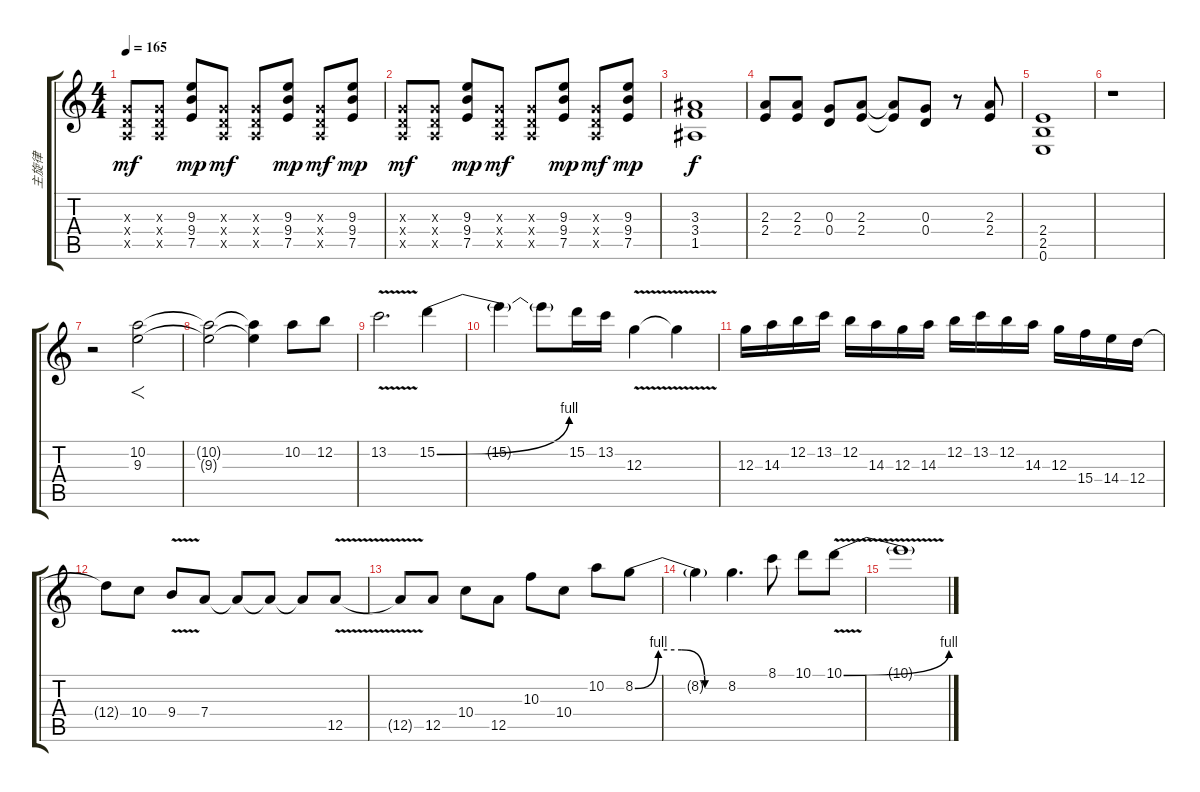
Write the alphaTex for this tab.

\track ("主旋律" "主旋律") {instrument overdrivenguitar}
\staff {score tabs}
\tuning (E4 B3 G3 D3 A2 E2) {hide}
\ts (4 4)
\tempo 165
\clef g2
\ks c
(0.3{x} 0.4{x} 0.5{x}).8{dy mf} (0.3{x} 0.4{x} 0.5{x}).8 (9.3 9.4 7.5).8{dy mp} (0.3{x} 0.4{x} 0.5{x}).8{dy mf} (0.3{x} 0.4{x} 0.5{x}).8 (9.3 9.4 7.5).8{dy mp} (0.3{x} 0.4{x} 0.5{x}).8{dy mf} (9.3 9.4 7.5).8{dy mp} |
(0.3{x} 0.4{x} 0.5{x}).8{dy mf} (0.3{x} 0.4{x} 0.5{x}).8 (9.3 9.4 7.5).8{dy mp} (0.3{x} 0.4{x} 0.5{x}).8{dy mf} (0.3{x} 0.4{x} 0.5{x}).8 (9.3 9.4 7.5).8{dy mp} (0.3{x} 0.4{x} 0.5{x}).8{dy mf} (9.3 9.4 7.5).8{dy mp} |
(3.3 3.4 1.5).1{dy f} |
(2.3 2.4).8 (2.3 2.4).8 (0.3 0.4).8 (2.3 2.4).8 (2.3{t} 2.4{t}).8 (0.3 0.4).8 r.8 (2.3 2.4).8 |
(2.4 2.5 0.6).1 |
r.1 |
r.2 (10.2 9.3).2{f} |
(10.2{t} 9.3{t}).2 (10.2{t} 9.3{t}).4 10.2.8 12.2.8 |
13.2{v}.2{d} 15.2{be (bend 0 0 60 4)}.4 |
15.2{t}.4 15.2{t}.8 15.2.16 13.2.16 12.3{v}.4 12.3{t}.4 |
12.3.16 14.3.16 12.2.16 13.2.16 12.2.16 14.3.16 12.3.16 14.3.16 12.2.16 13.2.16 12.2.16 14.3.16 12.3.16 15.4.16 14.4.16 12.4.16 |
12.4{t}.8 10.4.8 9.4{v}.8 7.4.8 7.4{t}.8 7.4{t}.8 7.4{t}.8 12.5{v}.8 |
12.5{t}.8 12.5.8 10.4.8 12.5.8 10.3.8 10.4.8 10.2.8 8.2{be (custom 0 0 15 4 30 4 45 0 60 0)}.8 |
8.2{t}.4 8.2.4{d} 8.1.8 10.1.8 10.1{be (bend 0 0 60 4) v}.8 |
10.1{t}.1
